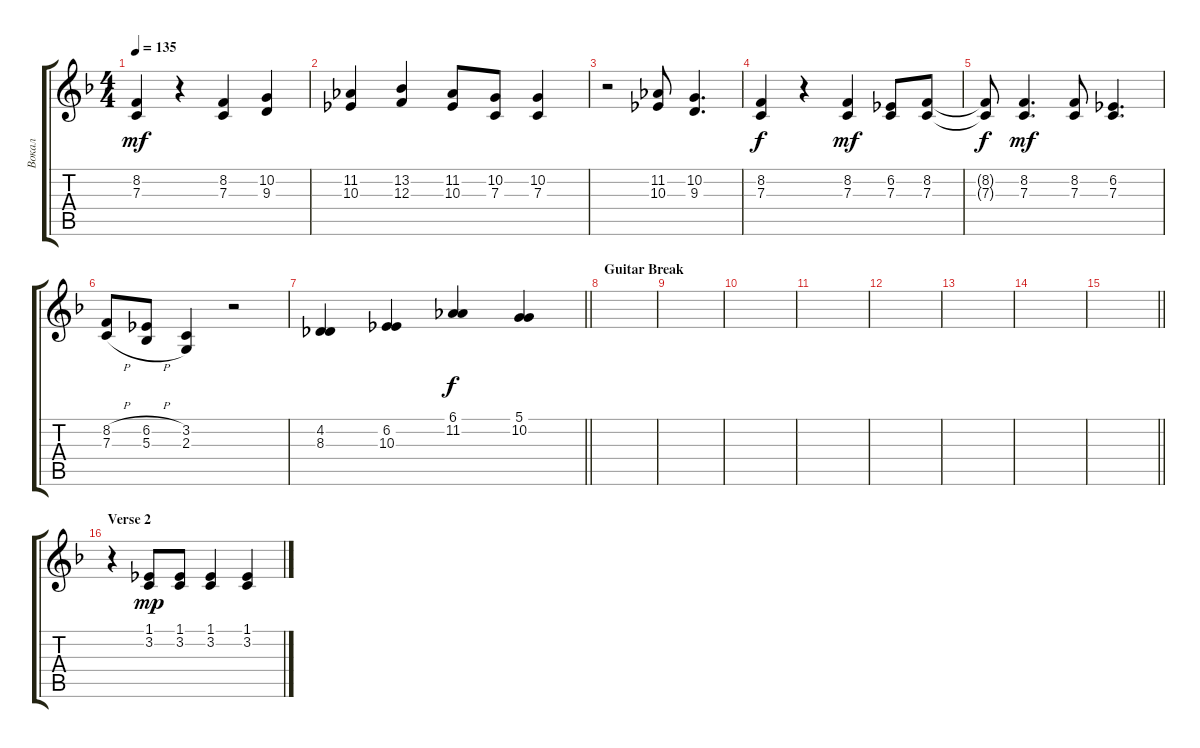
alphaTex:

\track ("Вокал" "Вокал") {instrument trumpet}
\staff {score tabs}
\tuning (D4 A3 F3 C3 G2 D2) {hide}
\ts (4 4)
\tempo 135
\clef g2
\ks dminor
(8.2 7.3).4{dy mf} r.4 (8.2 7.3).4 (10.2 9.3).4 |
(11.2 10.3).4 (13.2 12.3).4 (11.2 10.3).8 (10.2 7.3).8 (10.2 7.3).4 |
r.2 (11.2 10.3).8 (10.2 9.3).4{d} |
(8.2 7.3).4{dy f} r.4 (8.2 7.3).4{dy mf} (6.2 7.3).8 (8.2 7.3).8 |
(8.2{t} 7.3{t}).8{dy f} (8.2 7.3).4{d dy mf} (8.2 7.3).8 (6.2 7.3).4{d} |
(8.2{h} 7.3{h}).8 (6.2{h} 5.3{h}).8 (3.2 2.3).4 r.2 |
\barLineRight lightlight
(4.2 8.3).4 (6.2 10.3).4 (6.1 11.2).4{dy f} (5.1 10.2).4 |
\section ("" "Guitar Break")
|
|
|
|
|
|
|
\barLineRight lightlight
|
\section ("" "Verse 2")
r.4 (1.1 3.2).8{dy mp} (1.1 3.2).8 (1.1 3.2).4 (1.1 3.2).4
